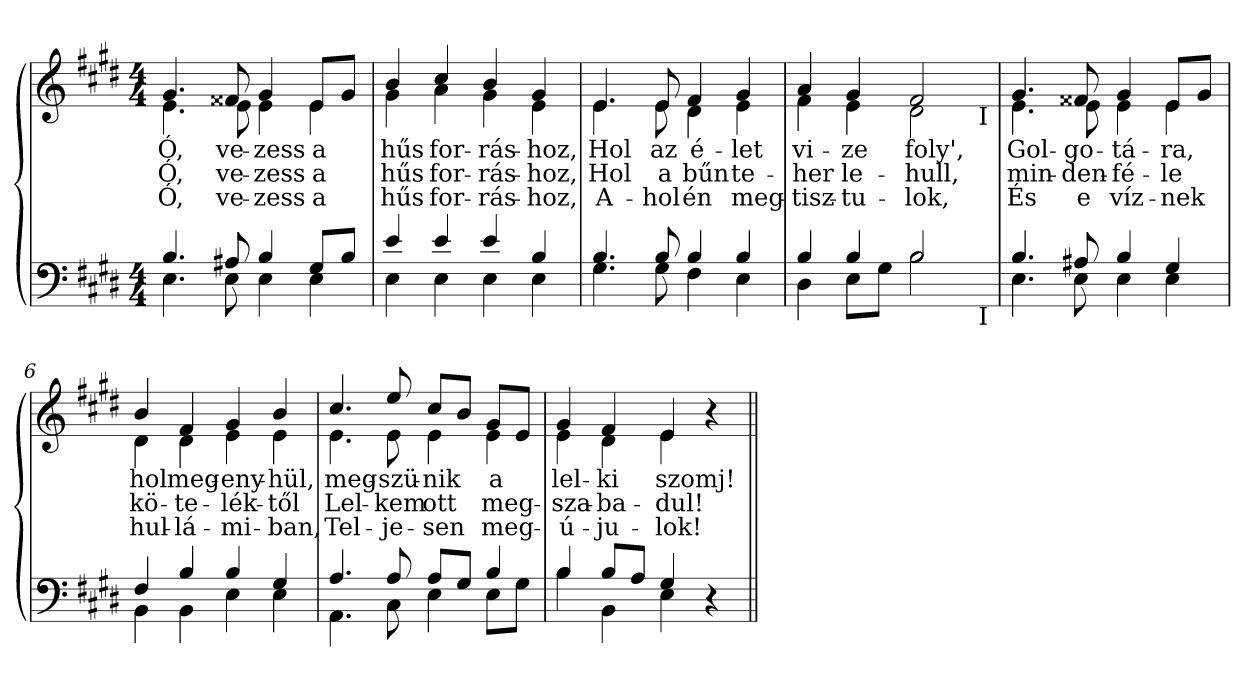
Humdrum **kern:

**kern	**kern	**text	**text	**text
*part2	*part1	*part1	*part1	*part1
*staff2	*staff1	*staff1	*staff1	*staff1
*clefF4	*clefG2	*	*	*
*k[f#c#g#d#]	*k[f#c#g#d#]	*	*	*
*c#:	*c#:	*	*	*
*M4/4	*M4/4	*	*	*
=1	=1	=1	=1	=1
*^	*	*	*	*
!	!	!LO:TX:a:B:t=Moderato	!	!	!
!	!	!	!LO:LY:b	!LO:LY:b	!LO:LY:b
*	*	*^	*	*	*
4.B/	4.E\	4.g#/	4.e\	Ó,	Ó,	Ó,
!	!	!	!	!LO:LY:b	!LO:LY:b	!LO:LY:b
8A#X/	8E\	8f##X/	8e\	ve-	ve-	ve-
!	!	!	!	!LO:LY:b	!LO:LY:b	!LO:LY:b
4B/	4E\	4g#/	4e\	-zess	-zess	-zess
!	!	!	!	!LO:LY:b	!LO:LY:b	!LO:LY:b
8G#/L	4E\	8e/L	4e\	a	a	a
8B/J	.	8g#/J	.	.	.	.
=2	=2	=2	=2	=2	=2	=2
!	!	!	!	!LO:LY:b	!LO:LY:b	!LO:LY:b
4e/	4E\	4b/	4g#\	hűs	hűs	hűs
!	!	!	!	!LO:LY:b	!LO:LY:b	!LO:LY:b
4e/	4E\	4cc#/	4a\	for-	for-	for-
!	!	!	!	!LO:LY:b	!LO:LY:b	!LO:LY:b
4e/	4E\	4b/	4g#\	-rás-	-rás-	-rás-
!	!	!	!	!LO:LY:b	!LO:LY:b	!LO:LY:b
4B/	4E\	4g#/	4e\	-hoz,	-hoz,	-hoz,
=3	=3	=3	=3	=3	=3	=3
!	!	!	!	!LO:LY:b	!LO:LY:b	!LO:LY:b
4.B/	4.G#\	4.e/	4.e\	Hol	Hol	A-
!	!	!	!	!LO:LY:b	!LO:LY:b	!LO:LY:b
8B/	8G#\	8e/	8e\	az	a	-hol
!	!	!	!	!LO:LY:b	!LO:LY:b	!LO:LY:b
4B/	4F#\	4f#/	4d#\	é-	bűn	én
!	!	!	!	!LO:LY:b	!LO:LY:b	!LO:LY:b
4B/	4E\	4g#/	4e\	-let	te-	meg-
*	*	*v	*v	*	*	*
=4	=4	=4	=4	=4	=4
*	*	*^	*	*	*
!	!	!	!	!LO:LY:b	!LO:LY:b	!LO:LY:b
*	*^	*	*^	*	*	*
4B/	4D#\	2...ryy	4a/	4f#\	2...ryy	vi-	-her	-tisz-
!	!	!	!	!	!	!LO:LY:b	!LO:LY:b	!LO:LY:b
4B/	8E\L	.	4g#/	4e\	.	-ze	le-	-tu-
.	8G#\J	.	.	.	.	.	.	.
!	!	!	!	!	!	!LO:LY:b	!LO:LY:b	!LO:LY:b
2B/	2B\	.	2f#/	2d#\	.	foly',	-hull,	-lok,
!	!	!	!	!	!LO:TX:b:t=I	!	!	!
!	!	!LO:TX:b:t=I	!	!	!	!	!	!
.	.	16ryy	.	.	16ryy	.	.	.
*	*v	*v	*	*	*	*	*	*
*	*	*v	*v	*v	*	*	*
!!LO:LB:g=z
=5	=5	=5	=5	=5	=5
*	*^	*^	*	*	*
*	*	*	*	*^	*	*	*
!	!	!	!	!	!	!LO:LY:b	!LO:LY:b	!LO:LY:b
*	*v	*v	*	*	*	*	*	*
*	*	*	*v	*v	*	*	*
4.B/	4.E\	4.g#/	4.e\	Gol-	min-	És
!	!	!	!	!LO:LY:b	!LO:LY:b	!LO:LY:b
8A#X/	8E\	8f##X/	8e\	-go-	-den-	e
!	!	!	!	!LO:LY:b	!LO:LY:b	!LO:LY:b
4B/	4E\	4g#/	4e\	-tá-	-fé-	víz-
!	!	!	!	!LO:LY:b	!LO:LY:b	!LO:LY:b
4G#/	4E\	8e/L	4e\	-ra,	-le	-nek
.	.	8g#/J	.	.	.	.
=6	=6	=6	=6	=6	=6	=6
!	!	!	!	!LO:LY:b	!LO:LY:b	!LO:LY:b
4F#/	4BB\	4b/	4d#\	hol	kö-	hul-
!	!	!	!	!LO:LY:b	!LO:LY:b	!LO:LY:b
4B/	4BB\	4f#/	4d#\	meg-	-te-	-lá-
!	!	!	!	!LO:LY:b	!LO:LY:b	!LO:LY:b
4B/	4E\	4g#/	4e\	-eny-	-lék-	-mi-
!	!	!	!	!LO:LY:b	!LO:LY:b	!LO:LY:b
4G#/	4E\	4b/	4e\	-hül,	-től	-ban,
=7	=7	=7	=7	=7	=7	=7
!	!	!	!	!LO:LY:b	!LO:LY:b	!LO:LY:b
4.A/	4.AA\	4.cc#/	4.e\	meg-	Lel-	Tel-
!	!	!	!	!LO:LY:b	!LO:LY:b	!LO:LY:b
8A/	8C#\	8ee/	8e\	-szü-	-kem	-je-
!	!	!	!	!LO:LY:b	!LO:LY:b	!LO:LY:b
8A/L	4E\	8cc#/L	4e\	-nik	ott	-sen
8G#/J	.	8b/J	.	.	.	.
!	!	!	!	!LO:LY:b	!LO:LY:b	!LO:LY:b
4B/	8E\L	8g#/L	4e\	a	meg-	meg-
.	8G#\J	8e/J	.	.	.	.
=8	=8	=8	=8	=8	=8	=8
!	!	!	!	!LO:LY:b	!LO:LY:b	!LO:LY:b
4B/	4B\	4g#/	4e\	lel-	-sza-	-ú-
!	!	!	!	!LO:LY:b	!LO:LY:b	!LO:LY:b
8B/L	4BB\	4f#/	4d#\	-ki	-ba-	-ju-
8A/J	.	.	.	.	.	.
!	!	!	!	!LO:LY:b	!LO:LY:b	!LO:LY:b
4G#/	4E\	4e/	4e\	szomj!	-dul!	-lok!
4ryy	4r	4r	4ryy	.	.	.
*v	*v	*	*	*	*	*
*	*v	*v	*	*	*
=||	=||	=||	=||	=||
*-	*-	*-	*-	*-
